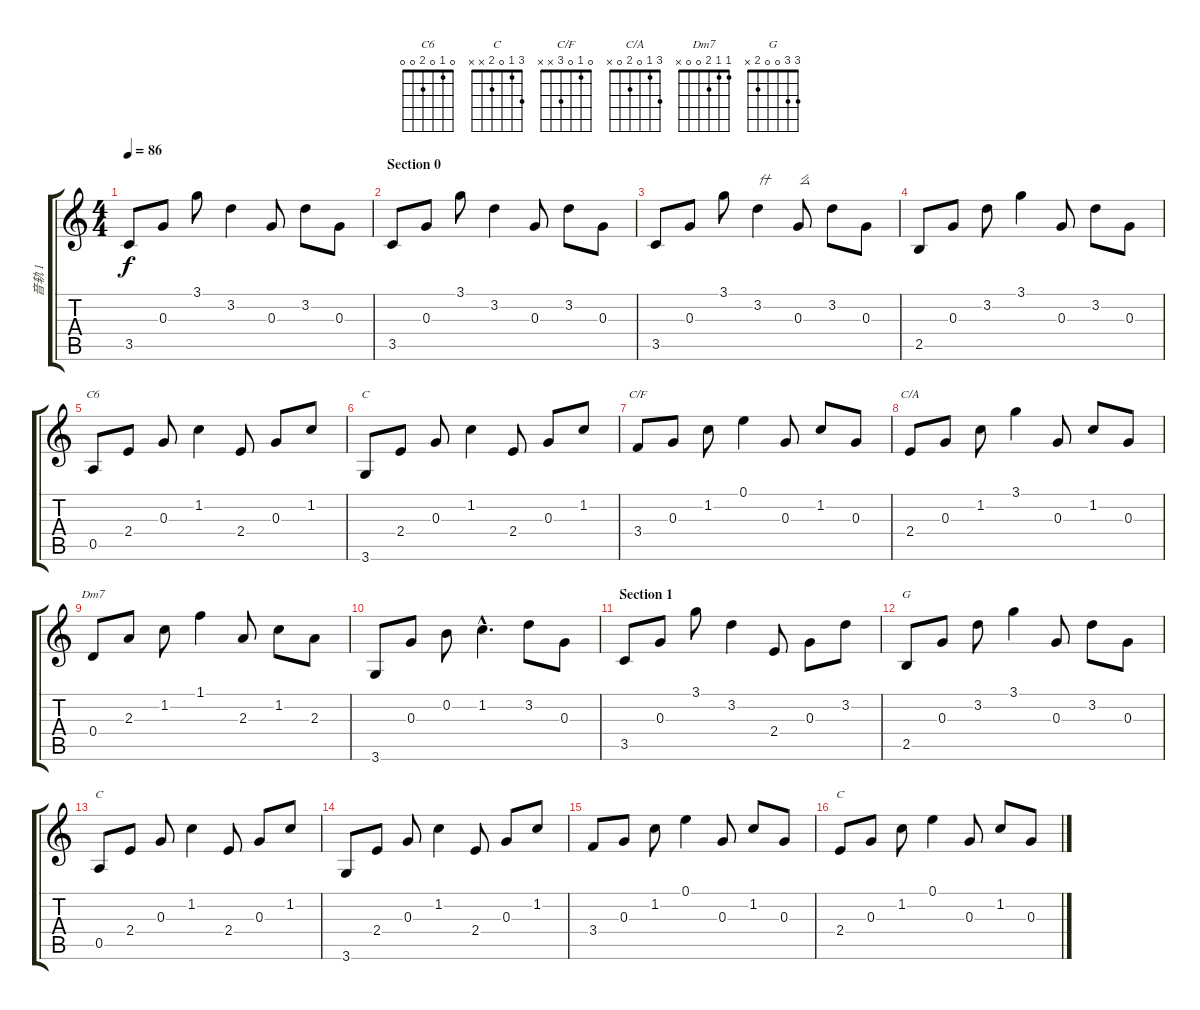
\track ("音轨 1" "音轨 1") {instrument acousticguitarsteel}
\staff {score tabs}
\tuning (E4 B3 G3 D3 A2 E2) {hide}
\chord ("C6" 0 1 0 2 0 0)
\chord ("C" 0 1 0 2 x 3)
\chord ("C/F" 0 1 0 3 x x)
\chord ("C/A" 3 1 0 2 0 x)
\chord ("Dm7" 1 1 2 0 0 x)
\chord ("G" 3 3 0 0 2 x)
\chord ("C" 0 1 0 2 x x)
\chord ("C" 3 1 0 2 x x)
\ts (4 4)
\tempo 86
\clef g2
\ks c
3.5.8{dy f instrument acousticguitarsteel} 0.3.8 3.1.8 3.2.4 0.3.8 3.2.8 0.3.8 |
\section ("" "Section 0")
3.5.8 0.3.8 3.1.8 3.2.4 0.3.8 3.2.8 0.3.8 |
3.5.8 0.3.8 3.1.8 3.2.4{txt "什"} 0.3.8{txt "么"} 3.2.8 0.3.8 |
2.5.8 0.3.8 3.2.8 3.1.4 0.3.8 3.2.8 0.3.8 |
0.5.8{ch "C6"} 2.4.8 0.3.8 1.2.4 2.4.8 0.3.8 1.2.8 |
3.6.8{ch "C"} 2.4.8 0.3.8 1.2.4 2.4.8 0.3.8 1.2.8 |
3.4.8{ch "C/F"} 0.3.8 1.2.8 0.1.4 0.3.8 1.2.8 0.3.8 |
2.4.8{ch "C/A"} 0.3.8 1.2.8 3.1.4 0.3.8 1.2.8 0.3.8 |
0.4.8{ch "Dm7"} 2.3.8 1.2.8 1.1.4 2.3.8 1.2.8 2.3.8 |
3.6.8 0.3.8 0.2.8 1.2{hac}.4{d} 3.2.8 0.3.8 |
\section ("" "Section 1")
3.5.8 0.3.8 3.1.8 3.2.4 2.4.8 0.3.8 3.2.8 |
2.5.8{ch "G"} 0.3.8 3.2.8 3.1.4 0.3.8 3.2.8 0.3.8 |
0.5.8{ch "C"} 2.4.8 0.3.8 1.2.4 2.4.8 0.3.8 1.2.8 |
3.6.8 2.4.8 0.3.8 1.2.4 2.4.8 0.3.8 1.2.8 |
3.4.8 0.3.8 1.2.8 0.1.4 0.3.8 1.2.8 0.3.8 |
2.4.8{ch "C"} 0.3.8 1.2.8 0.1.4 0.3.8 1.2.8 0.3.8
